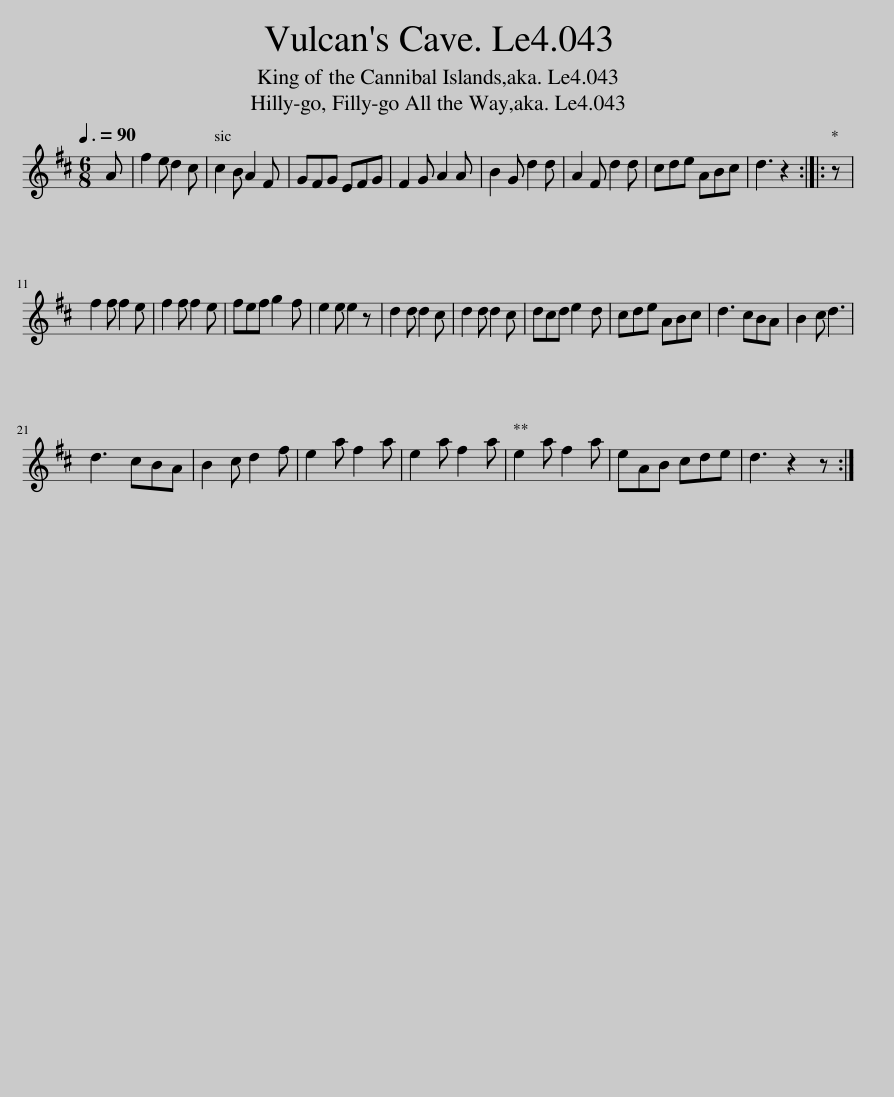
X:1
L:1/8
Q:3/8=90
M:6/8
I:linebreak $
K:D
V:1 treble
V:1
 A | f2 e d2 c | c2 B A2 F | GFG EFG | F2 G A2 A | %5
 B2 G d2 d | A2 F d2 d | cde ABc | d3 z2 :: z |$ %10
 f2 f f2 e | f2 f f2 e | fef g2 f | e2 e e2 z | d2 d d2 c | %15
 d2 d d2 c | dcd e2 d | cde ABc | d3 cBA | B2 c d3 |$ %20
 d3 cBA | B2 c d2 f | e2 a f2 a | e2 a f2 a | e2 a f2 a | %25
 eAB cde | d3 z2 z :| %27
